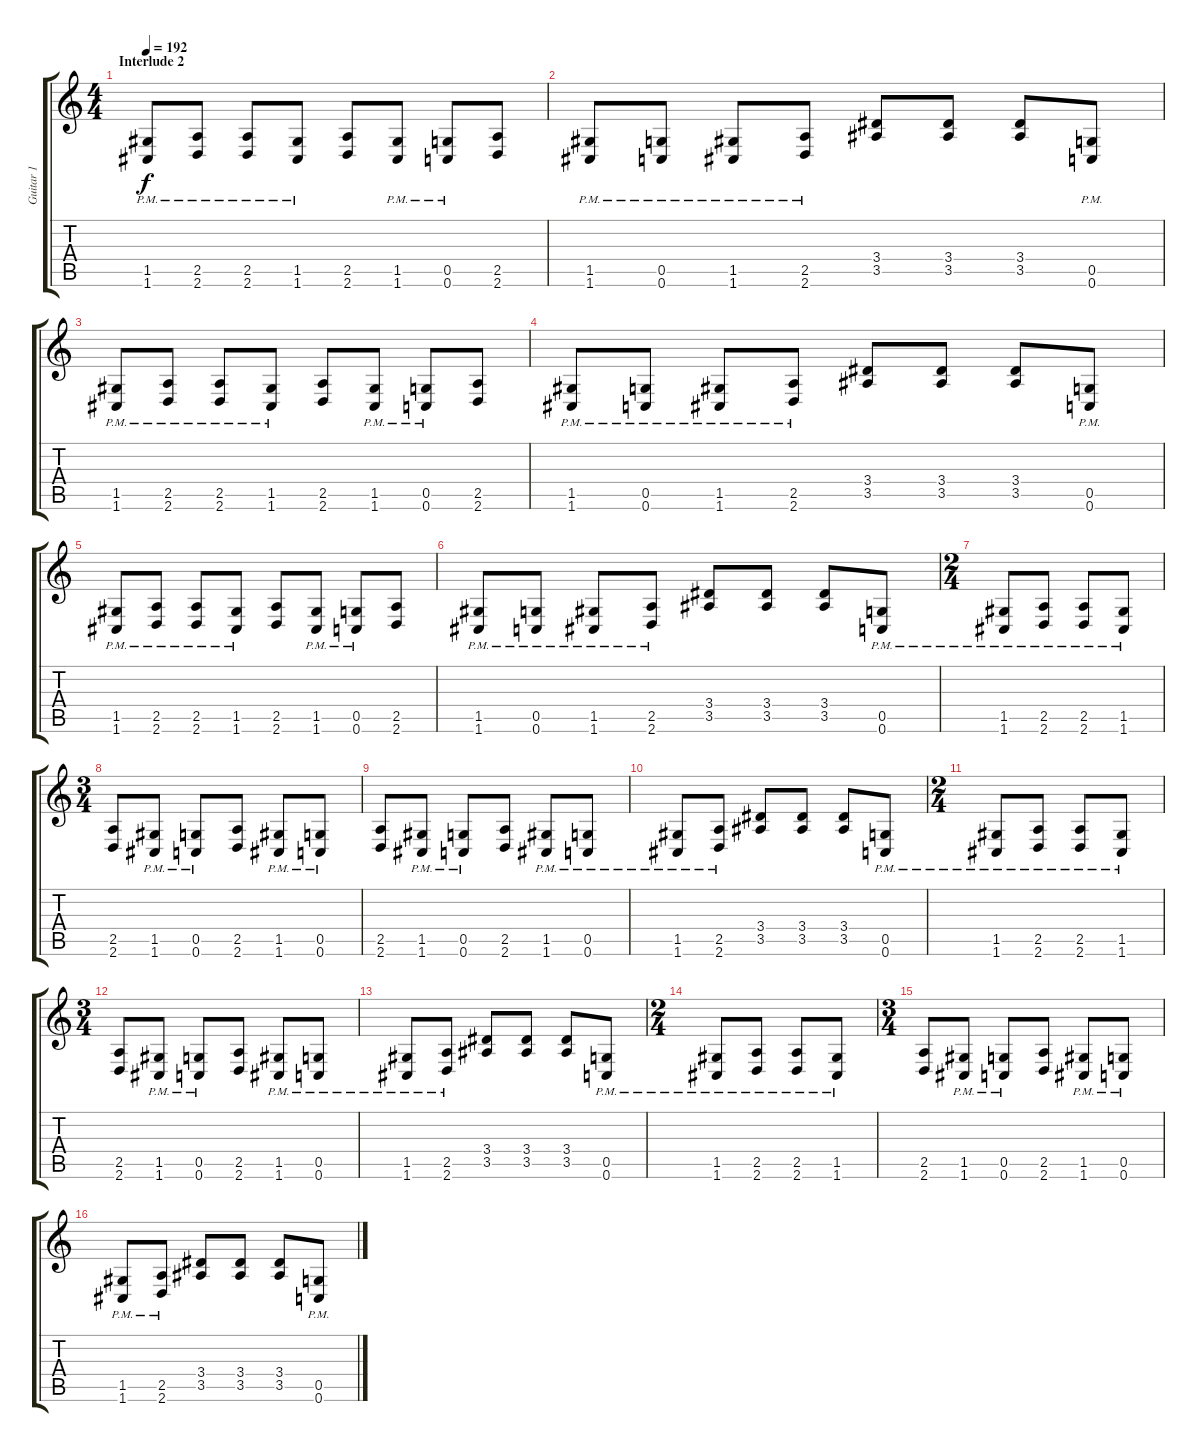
\track ("Guitar 1" "Guitar 1") {instrument overdrivenguitar}
\staff {score tabs}
\tuning (D4 A3 F3 C3 G2 C2) {hide}
\ts (4 4)
\section ("" "Interlude 2")
\tempo 192
\clef g2
\ks c
(1.5{pm} 1.6{pm}).8{dy f} (2.5{pm} 2.6{pm}).8 (2.5{pm} 2.6{pm}).8 (1.5{pm} 1.6{pm}).8 (2.5 2.6).8 (1.5{pm} 1.6{pm}).8 (0.5{pm} 0.6{pm}).8 (2.5 2.6).8 |
(1.5{pm} 1.6{pm}).8 (0.5{pm} 0.6{pm}).8 (1.5{pm} 1.6{pm}).8 (2.5{pm} 2.6{pm}).8 (3.4 3.5).8 (3.4 3.5).8 (3.4 3.5).8 (0.5{pm} 0.6{pm}).8 |
(1.5{pm} 1.6{pm}).8 (2.5{pm} 2.6{pm}).8 (2.5{pm} 2.6{pm}).8 (1.5{pm} 1.6{pm}).8 (2.5 2.6).8 (1.5{pm} 1.6{pm}).8 (0.5{pm} 0.6{pm}).8 (2.5 2.6).8 |
(1.5{pm} 1.6{pm}).8 (0.5{pm} 0.6{pm}).8 (1.5{pm} 1.6{pm}).8 (2.5{pm} 2.6{pm}).8 (3.4 3.5).8 (3.4 3.5).8 (3.4 3.5).8 (0.5{pm} 0.6{pm}).8 |
(1.5{pm} 1.6{pm}).8 (2.5{pm} 2.6{pm}).8 (2.5{pm} 2.6{pm}).8 (1.5{pm} 1.6{pm}).8 (2.5 2.6).8 (1.5{pm} 1.6{pm}).8 (0.5{pm} 0.6{pm}).8 (2.5 2.6).8 |
(1.5{pm} 1.6{pm}).8 (0.5{pm} 0.6{pm}).8 (1.5{pm} 1.6{pm}).8 (2.5{pm} 2.6{pm}).8 (3.4 3.5).8 (3.4 3.5).8 (3.4 3.5).8 (0.5{pm} 0.6{pm}).8 |
\ts (2 4)
(1.5{pm} 1.6{pm}).8 (2.5{pm} 2.6{pm}).8 (2.5{pm} 2.6{pm}).8 (1.5{pm} 1.6{pm}).8 |
\ts (3 4)
(2.5 2.6).8 (1.5{pm} 1.6{pm}).8 (0.5{pm} 0.6{pm}).8 (2.5 2.6).8 (1.5{pm} 1.6{pm}).8 (0.5{pm} 0.6{pm}).8 |
(2.5 2.6).8 (1.5{pm} 1.6{pm}).8 (0.5{pm} 0.6{pm}).8 (2.5 2.6).8 (1.5{pm} 1.6{pm}).8 (0.5{pm} 0.6{pm}).8 |
(1.5{pm} 1.6{pm}).8 (2.5{pm} 2.6{pm}).8 (3.4 3.5).8 (3.4 3.5).8 (3.4 3.5).8 (0.5{pm} 0.6{pm}).8 |
\ts (2 4)
(1.5{pm} 1.6{pm}).8 (2.5{pm} 2.6{pm}).8 (2.5{pm} 2.6{pm}).8 (1.5{pm} 1.6{pm}).8 |
\ts (3 4)
(2.5 2.6).8 (1.5{pm} 1.6{pm}).8 (0.5{pm} 0.6{pm}).8 (2.5 2.6).8 (1.5{pm} 1.6{pm}).8 (0.5{pm} 0.6{pm}).8 |
(1.5{pm} 1.6{pm}).8 (2.5{pm} 2.6{pm}).8 (3.4 3.5).8 (3.4 3.5).8 (3.4 3.5).8 (0.5{pm} 0.6{pm}).8 |
\ts (2 4)
(1.5{pm} 1.6{pm}).8 (2.5{pm} 2.6{pm}).8 (2.5{pm} 2.6{pm}).8 (1.5{pm} 1.6{pm}).8 |
\ts (3 4)
(2.5 2.6).8 (1.5{pm} 1.6{pm}).8 (0.5{pm} 0.6{pm}).8 (2.5 2.6).8 (1.5{pm} 1.6{pm}).8 (0.5{pm} 0.6{pm}).8 |
(1.5{pm} 1.6{pm}).8 (2.5{pm} 2.6{pm}).8 (3.4 3.5).8 (3.4 3.5).8 (3.4 3.5).8 (0.5{pm} 0.6{pm}).8
